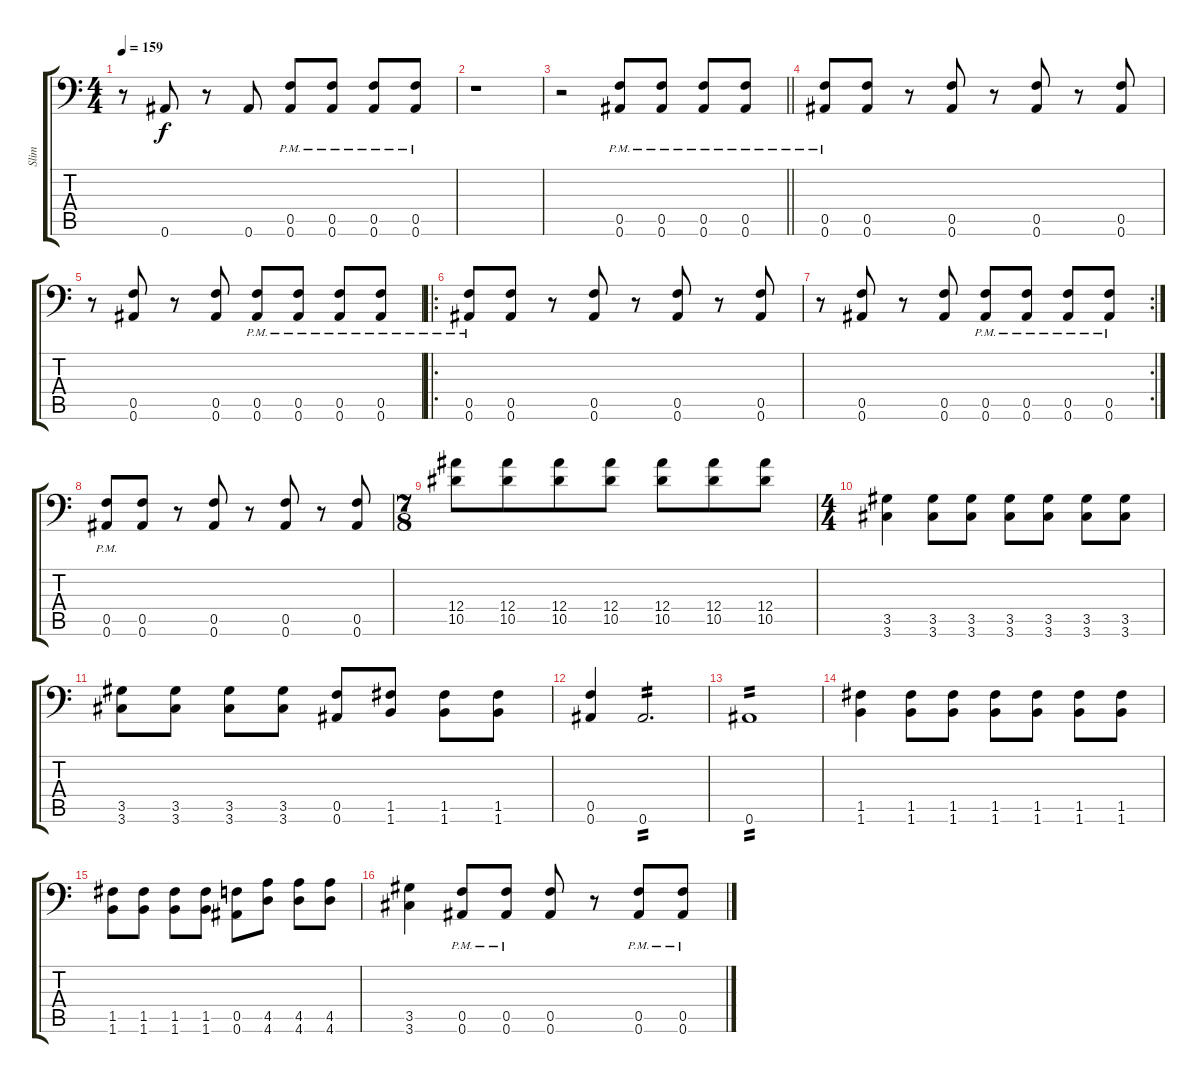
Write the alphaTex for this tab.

\track ("Slim" "Slim") {instrument distortionguitar}
\staff {score tabs}
\tuning (C4 G3 Eb3 Bb2 F2 Bb1) {hide}
\ts (4 4)
\tempo 159
\clef f4
\ks c
r.8{dy f} 0.6.8 r.8 0.6.8 (0.5{pm} 0.6{pm}).8 (0.5{pm} 0.6{pm}).8 (0.5{pm} 0.6{pm}).8 (0.5{pm} 0.6{pm}).8 |
r.1 |
\barLineRight lightlight
r.2 (0.5{pm} 0.6{pm}).8 (0.5{pm} 0.6{pm}).8 (0.5{pm} 0.6{pm}).8 (0.5{pm} 0.6{pm}).8 |
(0.5{pm} 0.6{pm}).8 (0.5 0.6).8 r.8 (0.5 0.6).8 r.8 (0.5 0.6).8 r.8 (0.5 0.6).8 |
r.8 (0.5 0.6).8 r.8 (0.5 0.6).8 (0.5{pm} 0.6{pm}).8 (0.5{pm} 0.6{pm}).8 (0.5{pm} 0.6{pm}).8 (0.5{pm} 0.6{pm}).8 |
\ro
(0.5{pm} 0.6{pm}).8 (0.5 0.6).8 r.8 (0.5 0.6).8 r.8 (0.5 0.6).8 r.8 (0.5 0.6).8 |
\rc 2
r.8 (0.5 0.6).8 r.8 (0.5 0.6).8 (0.5{pm} 0.6{pm}).8 (0.5{pm} 0.6{pm}).8 (0.5{pm} 0.6{pm}).8 (0.5{pm} 0.6{pm}).8 |
(0.5{pm} 0.6{pm}).8 (0.5 0.6).8 r.8 (0.5 0.6).8 r.8 (0.5 0.6).8 r.8 (0.5 0.6).8 |
\ts (7 8)
(12.4 10.5).8 (12.4 10.5).8 (12.4 10.5).8 (12.4 10.5).8 (12.4 10.5).8 (12.4 10.5).8 (12.4 10.5).8 |
\ts (4 4)
(3.5 3.6).4 (3.5 3.6).8 (3.5 3.6).8 (3.5 3.6).8 (3.5 3.6).8 (3.5 3.6).8 (3.5 3.6).8 |
(3.5 3.6).8 (3.5 3.6).8 (3.5 3.6).8 (3.5 3.6).8 (0.5 0.6).8 (1.5 1.6).8 (1.5 1.6).8 (1.5 1.6).8 |
(0.5 0.6).4 0.6.2{d tp 2} |
0.6.1{tp 2} |
(1.5 1.6).4{instrument distortionguitar} (1.5 1.6).8 (1.5 1.6).8 (1.5 1.6).8 (1.5 1.6).8 (1.5 1.6).8 (1.5 1.6).8 |
(1.5 1.6).8 (1.5 1.6).8 (1.5 1.6).8 (1.5 1.6).8 (0.5 0.6).8 (4.5 4.6).8 (4.5 4.6).8 (4.5 4.6).8 |
(3.5 3.6).4 (0.5{pm} 0.6{pm}).8 (0.5{pm} 0.6{pm}).8 (0.5 0.6).8 r.8 (0.5{pm} 0.6{pm}).8 (0.5{pm} 0.6{pm}).8
